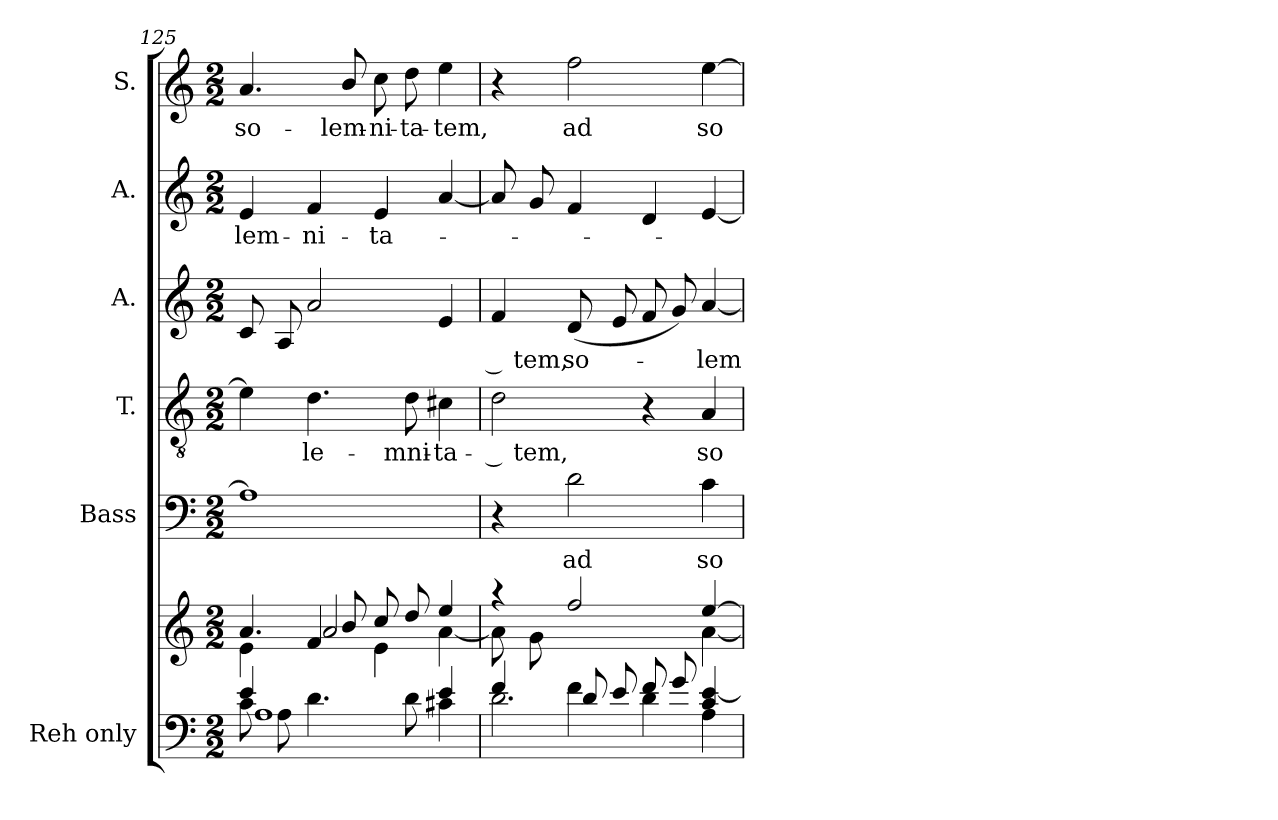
**kern	**kern	**kern	**text	**kern	**text	**kern	**text	**kern	**text	**kern	**text
*part6	*part6	*part5	*part5	*part4	*part4	*part3	*part3	*part2	*part2	*part1	*part1
*staff7	*staff6	*staff5	*staff5	*staff4	*staff4	*staff3	*staff3	*staff2	*staff2	*staff1	*staff1
*I"Reh only	*	*I"Bass	*	*I"T.	*	*I"A.	*	*I"A.	*	*I"S.	*
*	*	*I'B.	*	*	*	*	*	*	*	*	*
*clefF4	*clefG2	*clefF4	*	*clefGv2	*	*clefG2	*	*clefG2	*	*clefG2	*
*	*	*	*	*	*	*ITrd7c12	*	*ITrd7c12	*	*	*
*k[]	*k[]	*k[]	*	*k[]	*	*k[]	*	*k[]	*	*k[]	*
*C:	*C:	*C:	*	*C:	*	*C:	*	*C:	*	*C:	*
*M2/2	*M2/2	*M2/2	*	*M2/2	*	*M2/2	*	*M2/2	*	*M2/2	*
=125	=125	=125	=125	=125	=125	=125	=125	=125	=125	=125	=125
*^	*^	*	*	*	*	*	*	*	*	*	*
*	*^	*	*^	*	*	*	*	*	*	*	*	*	*
!	!	!	!	!	!	!	!	!	!	!	!	!	!LO:LY:b	!	!LO:LY:b
8c\	4e/	1A	4.a/	4e\	4ryy	1A]	.	4e\]	.	8C/	.	4E/	-lem-	4.a/	so-
8A\	.	.	.	.	.	.	.	.	.	8AA/	.	.	.	.	.
!	!	!	!	!	!	!	!	!	!LO:LY:b	!	!	!	!LO:LY:b	!	!
2ryy	4.d\	.	.	4f/	2a/	.	.	4.d\	-le-	2A/	.	4F/	-ni-	.	.
!	!	!	!	!	!	!	!	!	!	!	!	!	!	!	!LO:LY:b
.	.	.	8b/	.	.	.	.	.	.	.	.	.	.	8b/	-lem-
!	!	!	!	!	!	!	!	!	!	!	!	!	!LO:LY:b	!	!LO:LY:b
.	.	.	8cc/	4e\	.	.	.	.	.	.	.	4E/	-ta-	8cc\	-ni-
!	!	!	!	!	!	!	!	!	!LO:LY:b	!	!	!	!	!	!LO:LY:b
.	8d\	.	8dd/	.	.	.	.	8d\	-mni-	.	.	.	.	8dd\	-ta-
!	!	!	!	!	!	!	!	!	!LO:LY:b	!	!	!	!	!	!LO:LY:b
4e/	4c#X\	.	4ee/	[<4a\	4ryy	.	.	4c#X\	-ta-	4E/	.	[<4A/	.	4ee\	-tem,
=126	=126	=126	=126	=126	=126	=126	=126	=126	=126	=126	=126	=126	=126	=126	=126
!	!	!	!	!	!	!	!	!	!LO:LY:b	!	!LO:LY:b	!	!	!	!
*	*	*	*	*v	*v	*	*	*	*	*	*	*	*	*	*
4ryy	4f/	2.d\	4raa	8a\]	4r	.	2d\	-­ tem,	4F/	-­ tem,	8A/]	.	4r	.
.	.	.	.	8g\	.	.	.	.	.	.	8G/	.	.	.
!	!	!	!	!	!	!LO:LY:b	!	!	!	!LO:LY:b	!	!	!	!LO:LY:b
4f\	8d/	.	2ff/	2ryy	2d\	ad	.	.	(8D/	so-	4F/	.	2ff\	ad
.	8e/	.	.	.	.	.	.	.	8E/	.	.	.	.	.
4d\	8f/	.	.	.	.	.	4r	.	8F/	.	4D/	.	.	.
.	8g/	.	.	.	.	.	.	.	8G/)	.	.	.	.	.
!	!	!	!	!	!	!LO:LY:b	!	!LO:LY:b	!	!LO:LY:b	!	!	!	!LO:LY:b
4ryy	4c/ [>4e/	4A\	[>4ee/	[<4a\	4c\	so-	4A/	so-	[<4A/	-lem-	[<4E/	.	[>4ee\	so-
*v	*v	*v	*	*	*	*	*	*	*	*	*	*	*	*
*	*v	*v	*	*	*	*	*	*	*	*	*	*
=	=	=	=	=	=	=	=	=	=	=	=
*-	*-	*-	*-	*-	*-	*-	*-	*-	*-	*-	*-
